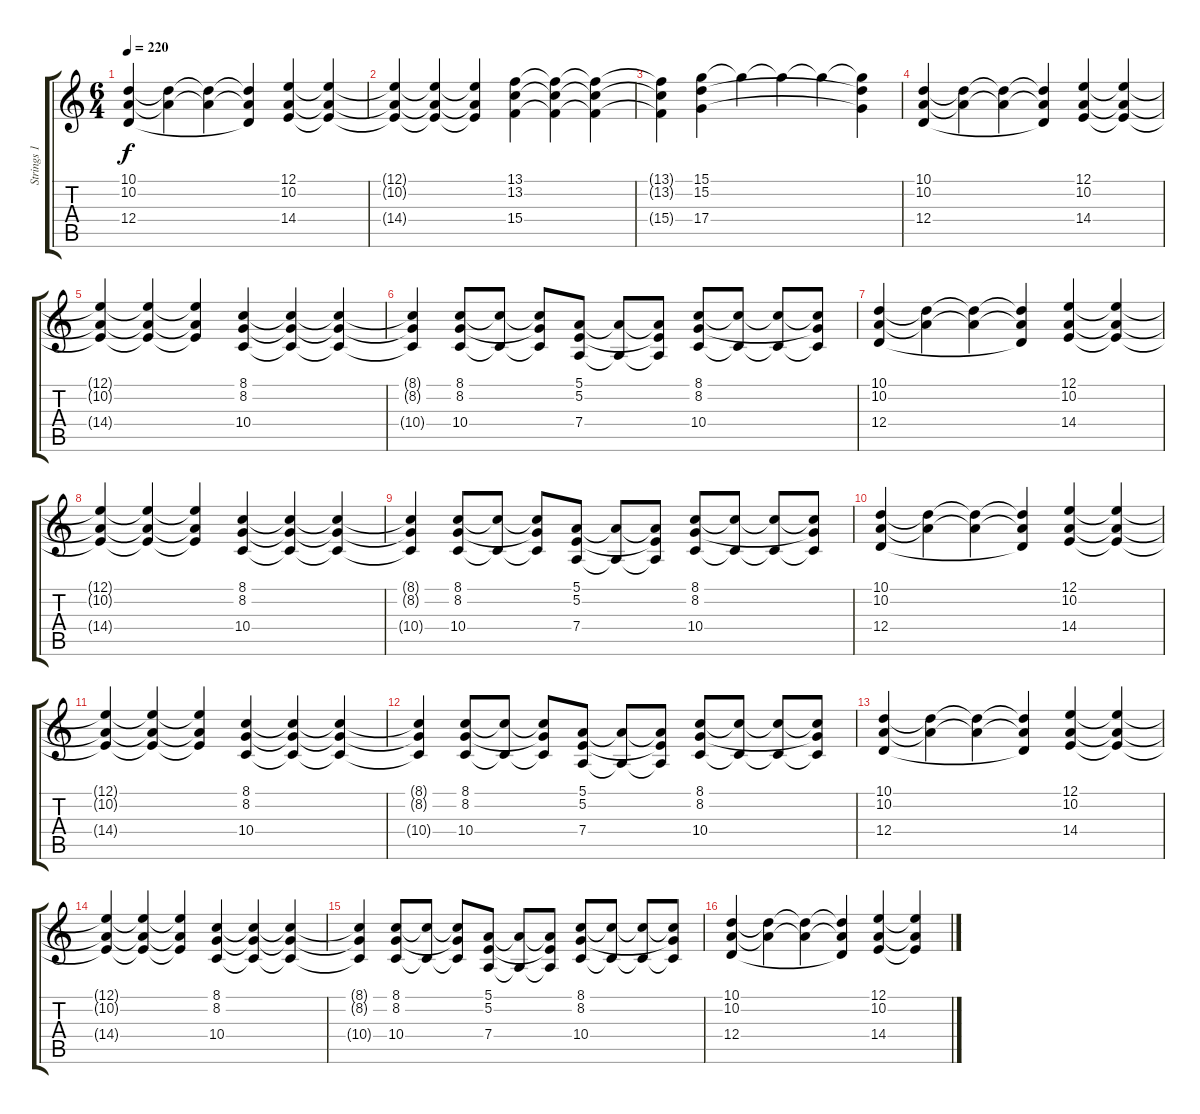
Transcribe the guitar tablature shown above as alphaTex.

\track ("Strings 1" "Strings 1") {instrument stringensemble1}
\staff {score tabs}
\tuning (E4 B3 G3 D3 A2 E2) {hide}
\ts (6 4)
\tempo 220
\clef g2
\ks c
(10.1 10.2 12.4).4{dy f} (10.1{t} 10.2{t}).4 (10.1{t} 10.2{t}).4 (10.1{t} 10.2{t} 12.4{t}).4 (12.1 10.2 14.4).4 (12.1{t} 10.2{t} 14.4{t}).4 |
(12.1{t} 10.2{t} 14.4{t}).4 (12.1{t} 10.2{t} 14.4{t}).4 (12.1{t} 10.2{t} 14.4{t}).4 (13.1 13.2 15.4).4 (13.1{t} 13.2{t} 15.4{t}).4 (13.1{t} 13.2{t} 15.4{t}).4 |
(13.1{t} 13.2{t} 15.4{t}).4 (15.1 15.2 17.4).4 15.1{t}.4 15.1{t}.4 15.1{t}.4 (15.1{t} 15.2{t} 17.4{t}).4 |
(10.1 10.2 12.4).4 (10.1{t} 10.2{t}).4 (10.1{t} 10.2{t}).4 (10.1{t} 10.2{t} 12.4{t}).4 (12.1 10.2 14.4).4 (12.1{t} 10.2{t} 14.4{t}).4 |
(12.1{t} 10.2{t} 14.4{t}).4 (12.1{t} 10.2{t} 14.4{t}).4 (12.1{t} 10.2{t} 14.4{t}).4 (8.1 8.2 10.4).4 (8.1{t} 8.2{t} 10.4{t}).4 (8.1{t} 8.2{t} 10.4{t}).4 |
(8.1{t} 8.2{t} 10.4{t}).4 (8.1 8.2 10.4).8 (8.1{t} 10.4{t}).8 (8.1{t} 8.2{t} 10.4{t}).8 (5.1 5.2 7.4).8 (5.1{t} 7.4{t}).8 (5.1{t} 5.2{t} 7.4{t}).8 (8.1 8.2 10.4).8 (8.1{t} 10.4{t}).8 (8.1{t} 10.4{t}).8 (8.1{t} 8.2{t} 10.4{t}).8 |
(10.1 10.2 12.4).4 (10.1{t} 10.2{t}).4 (10.1{t} 10.2{t}).4 (10.1{t} 10.2{t} 12.4{t}).4 (12.1 10.2 14.4).4 (12.1{t} 10.2{t} 14.4{t}).4 |
(12.1{t} 10.2{t} 14.4{t}).4 (12.1{t} 10.2{t} 14.4{t}).4 (12.1{t} 10.2{t} 14.4{t}).4 (8.1 8.2 10.4).4 (8.1{t} 8.2{t} 10.4{t}).4 (8.1{t} 8.2{t} 10.4{t}).4 |
(8.1{t} 8.2{t} 10.4{t}).4 (8.1 8.2 10.4).8 (8.1{t} 10.4{t}).8 (8.1{t} 8.2{t} 10.4{t}).8 (5.1 5.2 7.4).8 (5.1{t} 7.4{t}).8 (5.1{t} 5.2{t} 7.4{t}).8 (8.1 8.2 10.4).8 (8.1{t} 10.4{t}).8 (8.1{t} 10.4{t}).8 (8.1{t} 8.2{t} 10.4{t}).8 |
(10.1 10.2 12.4).4 (10.1{t} 10.2{t}).4 (10.1{t} 10.2{t}).4 (10.1{t} 10.2{t} 12.4{t}).4 (12.1 10.2 14.4).4 (12.1{t} 10.2{t} 14.4{t}).4 |
(12.1{t} 10.2{t} 14.4{t}).4 (12.1{t} 10.2{t} 14.4{t}).4 (12.1{t} 10.2{t} 14.4{t}).4 (8.1 8.2 10.4).4 (8.1{t} 8.2{t} 10.4{t}).4 (8.1{t} 8.2{t} 10.4{t}).4 |
(8.1{t} 8.2{t} 10.4{t}).4 (8.1 8.2 10.4).8 (8.1{t} 10.4{t}).8 (8.1{t} 8.2{t} 10.4{t}).8 (5.1 5.2 7.4).8 (5.1{t} 7.4{t}).8 (5.1{t} 5.2{t} 7.4{t}).8 (8.1 8.2 10.4).8 (8.1{t} 10.4{t}).8 (8.1{t} 10.4{t}).8 (8.1{t} 8.2{t} 10.4{t}).8 |
(10.1 10.2 12.4).4 (10.1{t} 10.2{t}).4 (10.1{t} 10.2{t}).4 (10.1{t} 10.2{t} 12.4{t}).4 (12.1 10.2 14.4).4 (12.1{t} 10.2{t} 14.4{t}).4 |
(12.1{t} 10.2{t} 14.4{t}).4 (12.1{t} 10.2{t} 14.4{t}).4 (12.1{t} 10.2{t} 14.4{t}).4 (8.1 8.2 10.4).4 (8.1{t} 8.2{t} 10.4{t}).4 (8.1{t} 8.2{t} 10.4{t}).4 |
(8.1{t} 8.2{t} 10.4{t}).4 (8.1 8.2 10.4).8 (8.1{t} 10.4{t}).8 (8.1{t} 8.2{t} 10.4{t}).8 (5.1 5.2 7.4).8 (5.1{t} 7.4{t}).8 (5.1{t} 5.2{t} 7.4{t}).8 (8.1 8.2 10.4).8 (8.1{t} 10.4{t}).8 (8.1{t} 10.4{t}).8 (8.1{t} 8.2{t} 10.4{t}).8 |
(10.1 10.2 12.4).4 (10.1{t} 10.2{t}).4 (10.1{t} 10.2{t}).4 (10.1{t} 10.2{t} 12.4{t}).4 (12.1 10.2 14.4).4 (12.1{t} 10.2{t} 14.4{t}).4
